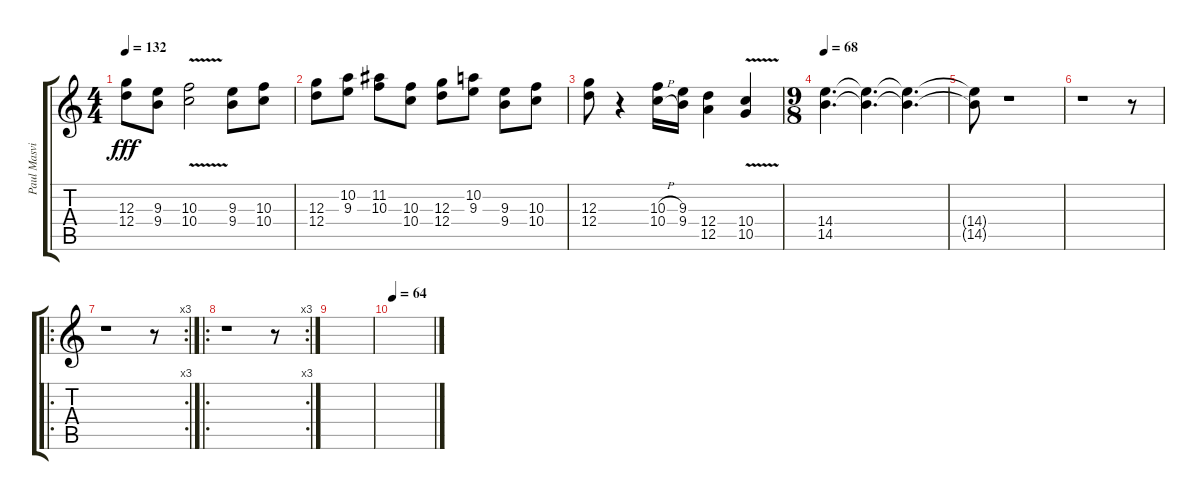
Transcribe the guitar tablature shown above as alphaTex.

\track ("Paul Masvidal (distortion)" "Paul Masvi") {instrument distortionguitar}
\staff {score tabs}
\tuning (E4 B3 G3 D3 A2 E2) {hide}
\ts (4 4)
\tempo 132
\clef g2
\ks c
(12.3{t} 12.4{t}).8{dy fff} (9.3 9.4).8 (10.3{v} 10.4{v}).2 (9.3 9.4).8 (10.3 10.4).8 |
(12.3 12.4).8 (10.2 9.3).8 (11.2 10.3).8 (10.3 10.4).8 (12.3 12.4).8 (10.2 9.3).8 (9.3 9.4).8 (10.3 10.4).8 |
(12.3 12.4).8 r.4 (10.3{h} 10.4{h}).16 (9.3 9.4).16 (12.4 12.5).4 (10.4{v} 10.5{v}).4 |
\ts (9 8)
\tempo 68
(14.4 14.5).4{d} (14.4{t} 14.5{t}).4{d} (14.4{t} 14.5{t}).4{d} |
(14.4{t} 14.5{t}).8 r.1 |
r.1 r.8 |
\ro
\rc 3
r.1 r.8 |
\ro
\rc 3
r.1 r.8 |
|
\tempo 64
